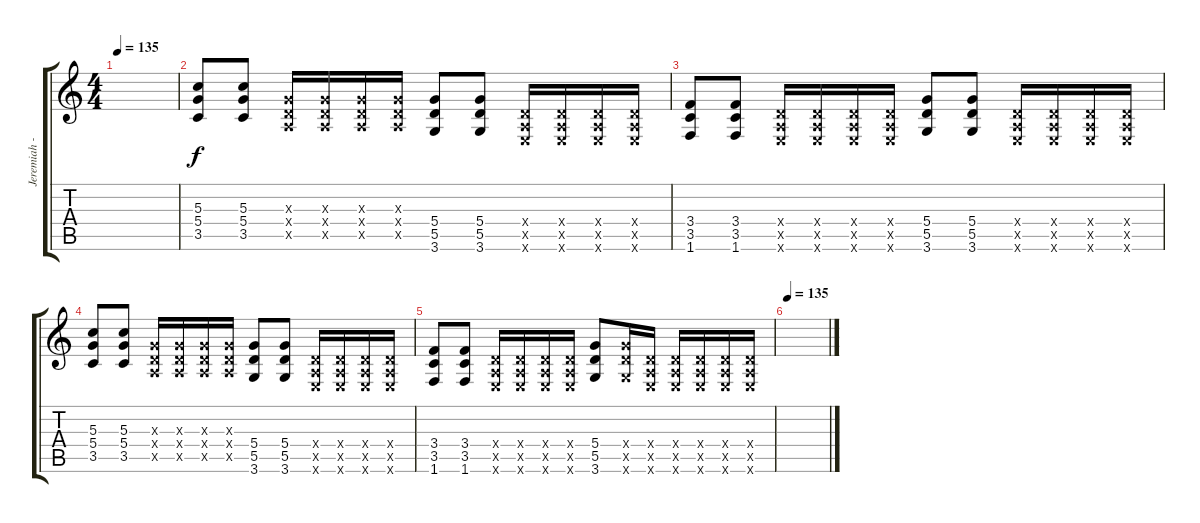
\track ("Jeremiah - guitare 1" "Jeremiah -") {instrument distortionguitar}
\staff {score tabs}
\tuning (E4 B3 G3 D3 A2 E2) {hide}
\ts (4 4)
\tempo 135
\clef g2
\ks c
|
(5.3 5.4 3.5).8 (5.3 5.4 3.5).8 (0.3{x} 0.4{x} 0.5{x}).16 (0.3{x} 0.4{x} 0.5{x}).16 (0.3{x} 0.4{x} 0.5{x}).16 (0.3{x} 0.4{x} 0.5{x}).16 (5.4 5.5 3.6).8 (5.4 5.5 3.6).8 (0.4{x} 0.5{x} 0.6{x}).16 (0.4{x} 0.5{x} 0.6{x}).16 (0.4{x} 0.5{x} 0.6{x}).16 (0.4{x} 0.5{x} 0.6{x}).16 |
(3.4 3.5 1.6).8 (3.4 3.5 1.6).8 (0.4{x} 0.5{x} 0.6{x}).16 (0.4{x} 0.5{x} 0.6{x}).16 (0.4{x} 0.5{x} 0.6{x}).16 (0.4{x} 0.5{x} 0.6{x}).16 (5.4 5.5 3.6).8 (5.4 5.5 3.6).8 (0.4{x} 0.5{x} 0.6{x}).16 (0.4{x} 0.5{x} 0.6{x}).16 (0.4{x} 0.5{x} 0.6{x}).16 (0.4{x} 0.5{x} 0.6{x}).16 |
(5.3 5.4 3.5).8 (5.3 5.4 3.5).8 (0.3{x} 0.4{x} 0.5{x}).16 (0.3{x} 0.4{x} 0.5{x}).16 (0.3{x} 0.4{x} 0.5{x}).16 (0.3{x} 0.4{x} 0.5{x}).16 (5.4 5.5 3.6).8 (5.4 5.5 3.6).8 (0.4{x} 0.5{x} 0.6{x}).16 (0.4{x} 0.5{x} 0.6{x}).16 (0.4{x} 0.5{x} 0.6{x}).16 (0.4{x} 0.5{x} 0.6{x}).16 |
(3.4 3.5 1.6).8 (3.4 3.5 1.6).8 (0.4{x} 0.5{x} 0.6{x}).16 (0.4{x} 0.5{x} 0.6{x}).16 (0.4{x} 0.5{x} 0.6{x}).16 (0.4{x} 0.5{x} 0.6{x}).16 (5.4 5.5 3.6).8 (5.4{x} 5.5{x} 3.6{x}).16 (0.4{x} 0.5{x} 0.6{x}).16 (0.4{x} 0.5{x} 0.6{x}).16 (0.4{x} 0.5{x} 0.6{x}).16 (0.4{x} 0.5{x} 0.6{x}).16 (0.4{x} 0.5{x} 0.6{x}).16 |
\tempo 135
